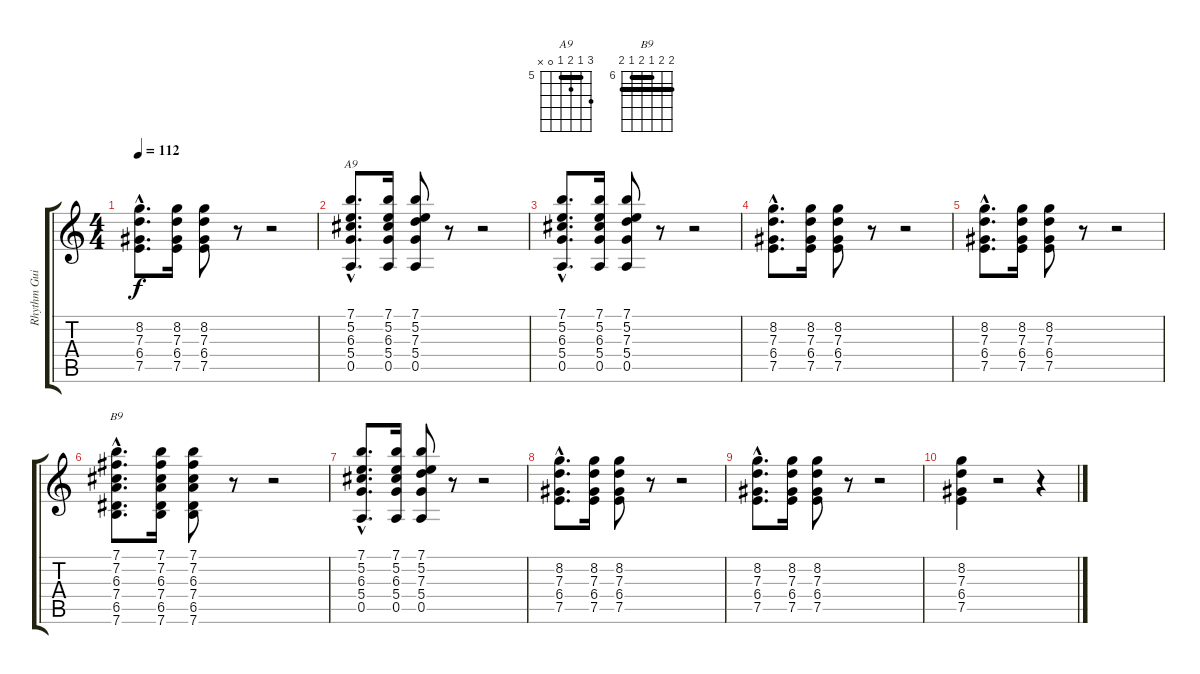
\track ("Rhythm Guitar2" "Rhythm Gui") {instrument electricguitarclean}
\staff {score tabs}
\tuning (E4 B3 G3 D3 A2 E2) {hide}
\chord ("A9" 7 5 6 5 0 x) {firstfret 5 barre 5}
\chord ("B9" 7 7 6 7 6 7) {firstfret 6 barre (6 7)}
\ts (4 4)
\tempo 112
\clef g2
\ks c
(8.2{hac} 7.3{hac} 6.4{hac} 7.5{hac}).8{d dy f} (8.2 7.3 6.4 7.5).16 (8.2 7.3 6.4 7.5).8 r.8 r.2 |
(7.1{hac} 5.2{hac} 6.3{hac} 5.4{hac} 0.5{hac}).8{d ch "A9"} (7.1 5.2 6.3 5.4 0.5).16 (7.1 5.2 7.3 5.4 0.5).8 r.8 r.2 |
(7.1{hac} 5.2{hac} 6.3{hac} 5.4{hac} 0.5{hac}).8{d} (7.1 5.2 6.3 5.4 0.5).16 (7.1 5.2 7.3 5.4 0.5).8 r.8 r.2 |
(8.2{hac} 7.3{hac} 6.4{hac} 7.5{hac}).8{d} (8.2 7.3 6.4 7.5).16 (8.2 7.3 6.4 7.5).8 r.8 r.2 |
(8.2{hac} 7.3{hac} 6.4{hac} 7.5{hac}).8{d} (8.2 7.3 6.4 7.5).16 (8.2 7.3 6.4 7.5).8 r.8 r.2 |
(7.1{hac} 7.2{hac} 6.3{hac} 7.4{hac} 6.5{hac} 7.6{hac}).8{d ch "B9"} (7.1 7.2 6.3 7.4 6.5 7.6).16 (7.1 7.2 6.3 7.4 6.5 7.6).8 r.8 r.2 |
(7.1{hac} 5.2{hac} 6.3{hac} 5.4{hac} 0.5{hac}).8{d} (7.1 5.2 6.3 5.4 0.5).16 (7.1 5.2 7.3 5.4 0.5).8 r.8 r.2 |
(8.2{hac} 7.3{hac} 6.4{hac} 7.5{hac}).8{d} (8.2 7.3 6.4 7.5).16 (8.2 7.3 6.4 7.5).8 r.8 r.2 |
(8.2{hac} 7.3{hac} 6.4{hac} 7.5{hac}).8{d} (8.2 7.3 6.4 7.5).16 (8.2 7.3 6.4 7.5).8 r.8 r.2 |
(8.2 7.3 6.4 7.5).4 r.2 r.4
